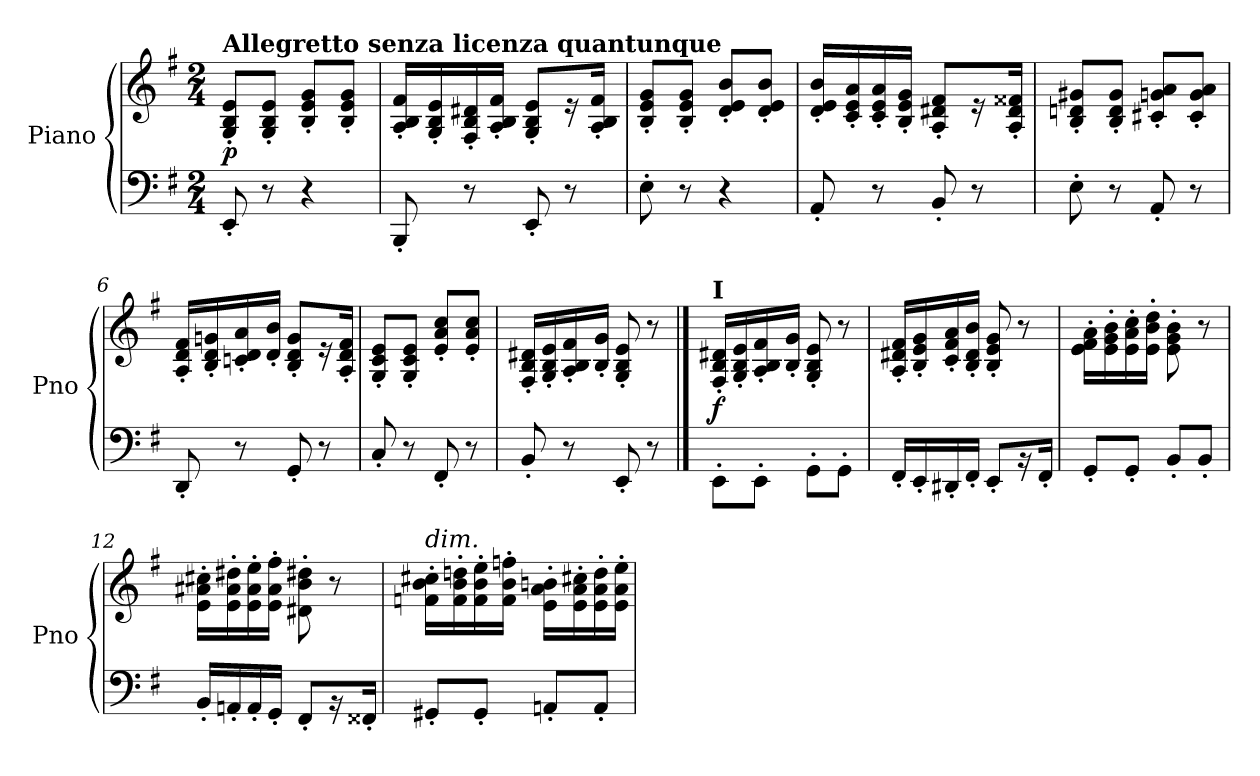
**kern	**kern	**dynam
*part1	*part1	*part1
*staff2	*staff1	*staff1/2
*I"Piano	*	*
*I'Pno	*	*
*clefF4	*clefG2	*
*k[f#]	*k[f#]	*
*M2/4	*M2/4	*
*MM63	*MM63	*
=1	=1	=1
!	!LO:TX:a:B:t=Allegretto senza licenza quantunque	!
!	!	!LO:DY:b
8EE'/	8G/' 8B/' 8e/'L	p
8r	8G/' 8B/' 8e/'J	.
4r	8B/' 8e/' 8g/'L	.
.	8B/' 8e/' 8g/'J	.
=2	=2	=2
8BBB'/	16A/' 16B/' 16f#/'LL	.
.	16G/' 16B/' 16e/'	.
8r	16F#/' 16B/' 16d#X/'	.
.	16A/' 16B/' 16f#/'JJ	.
8EE'/	8G/' 8B/' 8e/'L	.
8r	16r	.
.	16A/' 16B/' 16f#/'Jk	.
=3	=3	=3
8E'\	8B/' 8e/' 8g/'L	.
8r	8B/' 8e/' 8g/'J	.
4r	8d/' 8e/' 8b/'L	.
.	8d/' 8e/' 8b/'J	.
=4	=4	=4
8AA'/	16d/' 16e/' 16b/'LL	.
.	16c/' 16e/' 16a/'	.
8r	16c/' 16e/' 16a/'	.
.	16B/' 16e/' 16g/'JJ	.
8BB'/	8A/' 8d#X/' 8f#/'L	.
8r	16r	.
.	16A/' 16d#/' 16f##X/'Jk	.
!!LO:LB:g=z
=5	=5	=5
8E'\	8B/' 8dn/' 8g#X/'L	.
8r	8B/' 8d/' 8g#/'J	.
8AA'/	8c#X/' 8gn/' 8a/'L	.
8r	8c#/' 8g/' 8a/'J	.
=6	=6	=6
8DD'/	16A/' 16d/' 16f#/'LL	.
.	16B/' 16d/' 16gn/'	.
8r	16cn/' 16d/' 16a/'	.
.	16d/' 16b/'JJ	.
8GG'/	8B/' 8d/' 8g/'L	.
8r	16r	.
.	16A/' 16d/' 16f#/'Jk	.
=7	=7	=7
8C'/	8G/' 8c/' 8e/'L	.
8r	8G/' 8c/' 8e/'J	.
8FF#'/	8e/' 8a/' 8cc/'L	.
8r	8e/' 8a/' 8cc/'J	.
=8	=8	=8
8BB'/	16F#/' 16B/' 16d#X/'LL	.
.	16G/' 16B/' 16e/'	.
8r	16A/' 16B/' 16f#/'	.
.	16B/' 16g/'JJ	.
8EE'/	8G/' 8B/' 8e/'	.
8r	8r	.
!!LO:LB:g=z
==9	==9	==9
!	!LO:TX:a:B:t=I	!
!	!	!LO:DY:b
8EE'\L	16F#/' 16B/' 16d#X/'LL	f
.	16G/' 16B/' 16e/'	.
8EE'\J	16A/' 16B/' 16f#/'	.
.	16B/' 16g/'JJ	.
8GG'\L	8G/' 8B/' 8e/'	.
8GG'\J	8r	.
=10	=10	=10
16FF#'/LL	16A/' 16d#X/' 16f#/'LL	.
16EE'/	16B/' 16e/' 16g/'	.
16DD#X'/	16c/' 16f#/' 16a/'	.
16FF#'/JJ	16B/' 16d#/' 16b/'JJ	.
8EE'/L	8B/' 8e/' 8g/'	.
16rBB	8r	.
16FF#'/Jk	.	.
=11	=11	=11
8GG'/L	16e\' 16f#\' 16a\'LL	.
.	16e\' 16g\' 16b\'	.
8GG'/J	16e\' 16a\' 16cc\'	.
.	16e\' 16b\' 16dd\'JJ	.
8BB'/L	8e\' 8g\' 8b\'	.
8BB'/J	8r	.
=12	=12	=12
16BB'/LL	16e\' 16a#X\' 16cc#X\'LL	.
16AAn'/	16e\' 16a#\' 16dd#X\'	.
16AA'/	16e\' 16a#\' 16ee\'	.
16GG'/JJ	16e\' 16a#\' 16ff#\'JJ	.
8FF#'/L	8d#X\' 8b\' 8dd#X\'	.
16rBB	8r	.
16FF##X'/Jk	.	.
!!LO:LB:g=z
=13	=13	=13
!	!LO:TX:a:i:t=dim.	!
8GG#X'/L	16fn\' 16b\' 16cc#X\'LL	.
.	16f\' 16b\' 16ddn\'	.
8GG#'/J	16f\' 16b\' 16ee\'	.
.	16f\' 16b\' 16ffn\'JJ	.
8AAn'/L	16e\' 16a\' 16bn\'LL	.
.	16e\' 16a\' 16cc#X\'	.
8AA'/J	16e\' 16a\' 16dd\'	.
.	16e\' 16a\' 16ee\'JJ	.
=	=	=
*-	*-	*-
